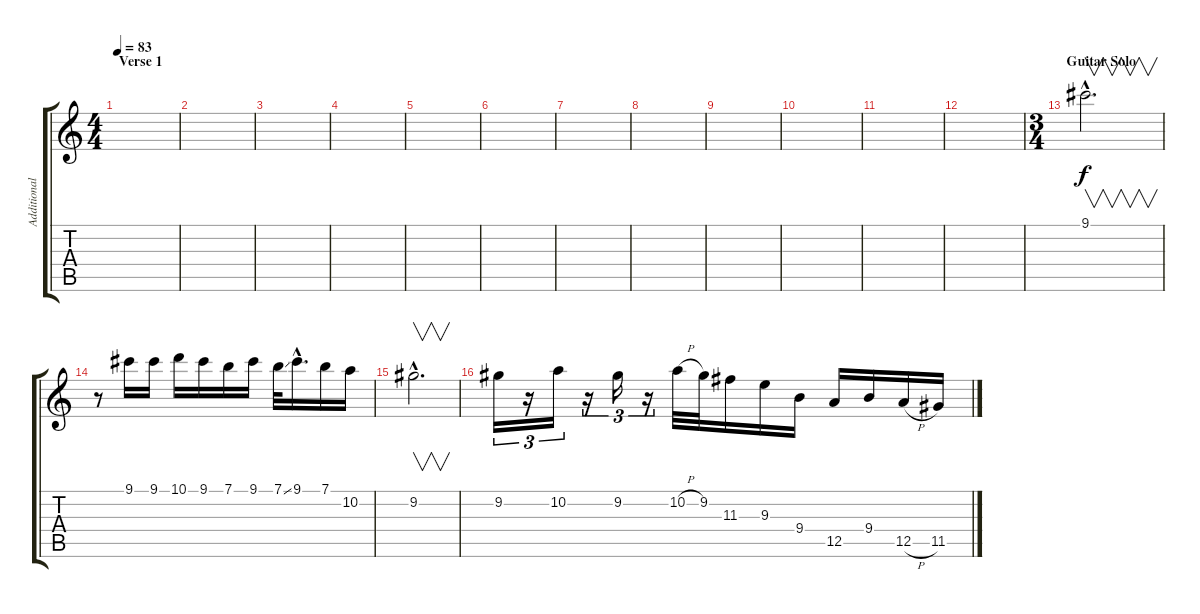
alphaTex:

\track ("Additional/Solo Guitar" "Additional") {instrument distortionguitar}
\staff {score tabs}
\tuning (E4 B3 G3 D3 A2 E2) {hide}
\ts (4 4)
\section ("" "Verse 1")
\tempo 83
\clef g2
\ks c
|
|
|
|
|
|
|
|
|
|
|
|
\ts (3 4)
\section ("" "Guitar Solo")
9.1{hac}.2{v d} |
r.8 9.1.16 9.1.16 10.1.16 9.1.16 7.1.16 9.1.16 7.1{ss}.32 9.1{hac}.16{d} 7.1.16 10.2.16 |
9.2{hac}.2{v d} |
9.2.16{tu (3 2)} r.16{tu (3 2)} 10.2.16{tu (3 2)} r.16{tu (3 2)} 9.2.16{tu (3 2)} r.16{tu (3 2)} 10.2{h}.32 9.2.32 11.3.16 9.3.16 9.4.16 12.5.16 9.4.16 12.5{h}.16 11.5.16
